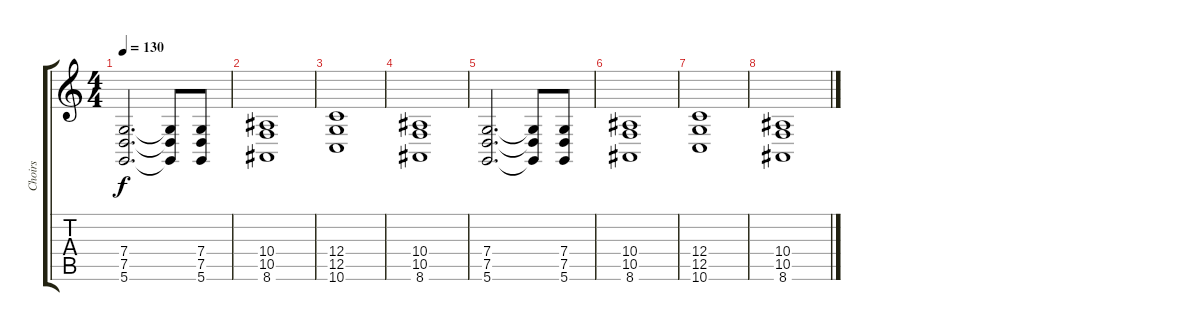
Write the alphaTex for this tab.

\track ("Choirs" "Choirs") {instrument choiraahs}
\staff {score tabs}
\tuning (D4 A3 F3 C3 G2 D2) {hide}
\ts (4 4)
\tempo 130
\clef g2
\ks c
(7.4 7.5 5.6).2{d dy f} (7.4{t} 7.5{t} 5.6{t}).8 (7.4 7.5 5.6).8 |
(10.4 10.5 8.6).1 |
(12.4 12.5 10.6).1 |
(10.4 10.5 8.6).1 |
(7.4 7.5 5.6).2{d} (7.4{t} 7.5{t} 5.6{t}).8 (7.4 7.5 5.6).8 |
(10.4 10.5 8.6).1 |
(12.4 12.5 10.6).1 |
(10.4 10.5 8.6).1
